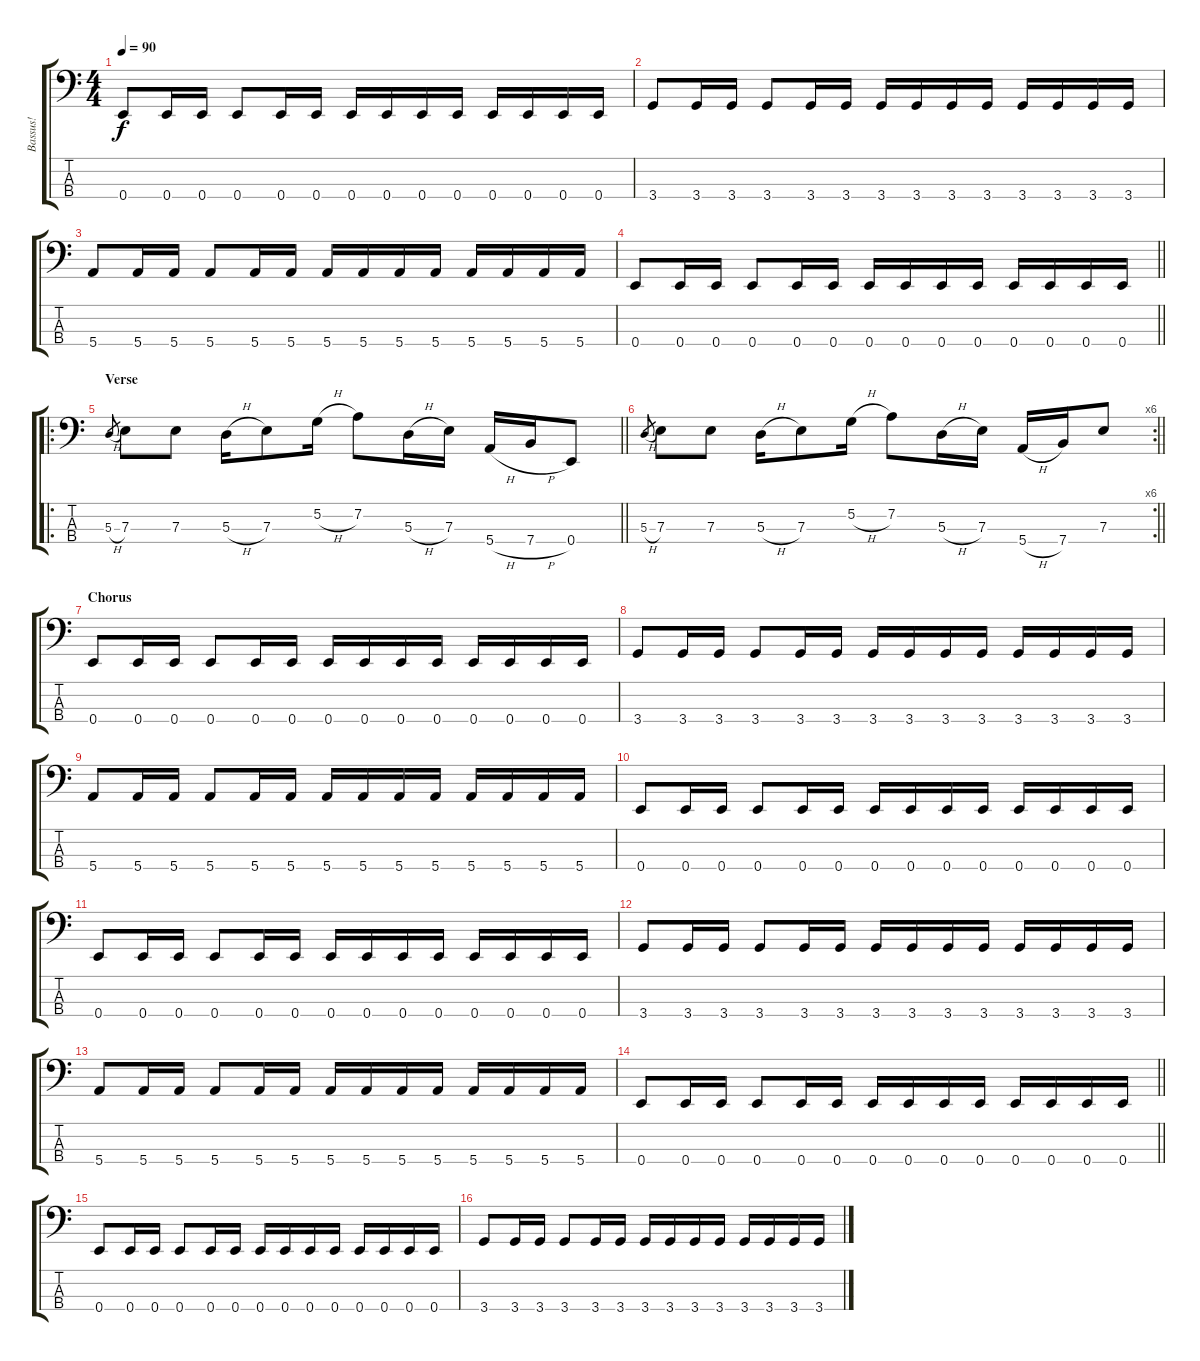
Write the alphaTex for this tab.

\track ("Bassus!" "Bassus!") {instrument electricbassfinger}
\staff {score tabs}
\tuning (G2 D2 A1 E1) {hide}
\ts (4 4)
\tempo 90
\clef f4
\ks c
0.4.8{dy f} 0.4.16 0.4.16 0.4.8 0.4.16 0.4.16 0.4.16 0.4.16 0.4.16 0.4.16 0.4.16 0.4.16 0.4.16 0.4.16 |
3.4.8 3.4.16 3.4.16 3.4.8 3.4.16 3.4.16 3.4.16 3.4.16 3.4.16 3.4.16 3.4.16 3.4.16 3.4.16 3.4.16 |
5.4.8 5.4.16 5.4.16 5.4.8 5.4.16 5.4.16 5.4.16 5.4.16 5.4.16 5.4.16 5.4.16 5.4.16 5.4.16 5.4.16 |
\barLineRight lightlight
0.4.8 0.4.16 0.4.16 0.4.8 0.4.16 0.4.16 0.4.16 0.4.16 0.4.16 0.4.16 0.4.16 0.4.16 0.4.16 0.4.16 |
\ro
\section ("" "Verse")
\barLineRight lightlight
5.3{h}.8{gr} 7.3.8 7.3.8 5.3{h}.16 7.3.8 5.2{h}.16 7.2.8 5.3{h}.16 7.3.16 5.4{h}.16 7.4{h}.16 0.4.8 |
\rc 6
\barLineRight lightlight
5.3{h}.8{gr} 7.3.8 7.3.8 5.3{h}.16 7.3.8 5.2{h}.16 7.2.8 5.3{h}.16 7.3.16 5.4{h}.16 7.4.16 7.3.8 |
\section ("" "Chorus")
0.4.8 0.4.16 0.4.16 0.4.8 0.4.16 0.4.16 0.4.16 0.4.16 0.4.16 0.4.16 0.4.16 0.4.16 0.4.16 0.4.16 |
3.4.8 3.4.16 3.4.16 3.4.8 3.4.16 3.4.16 3.4.16 3.4.16 3.4.16 3.4.16 3.4.16 3.4.16 3.4.16 3.4.16 |
5.4.8 5.4.16 5.4.16 5.4.8 5.4.16 5.4.16 5.4.16 5.4.16 5.4.16 5.4.16 5.4.16 5.4.16 5.4.16 5.4.16 |
0.4.8 0.4.16 0.4.16 0.4.8 0.4.16 0.4.16 0.4.16 0.4.16 0.4.16 0.4.16 0.4.16 0.4.16 0.4.16 0.4.16 |
0.4.8 0.4.16 0.4.16 0.4.8 0.4.16 0.4.16 0.4.16 0.4.16 0.4.16 0.4.16 0.4.16 0.4.16 0.4.16 0.4.16 |
3.4.8 3.4.16 3.4.16 3.4.8 3.4.16 3.4.16 3.4.16 3.4.16 3.4.16 3.4.16 3.4.16 3.4.16 3.4.16 3.4.16 |
5.4.8 5.4.16 5.4.16 5.4.8 5.4.16 5.4.16 5.4.16 5.4.16 5.4.16 5.4.16 5.4.16 5.4.16 5.4.16 5.4.16 |
\barLineRight lightlight
0.4.8 0.4.16 0.4.16 0.4.8 0.4.16 0.4.16 0.4.16 0.4.16 0.4.16 0.4.16 0.4.16 0.4.16 0.4.16 0.4.16 |
0.4.8 0.4.16 0.4.16 0.4.8 0.4.16 0.4.16 0.4.16 0.4.16 0.4.16 0.4.16 0.4.16 0.4.16 0.4.16 0.4.16 |
3.4.8 3.4.16 3.4.16 3.4.8 3.4.16 3.4.16 3.4.16 3.4.16 3.4.16 3.4.16 3.4.16 3.4.16 3.4.16 3.4.16
